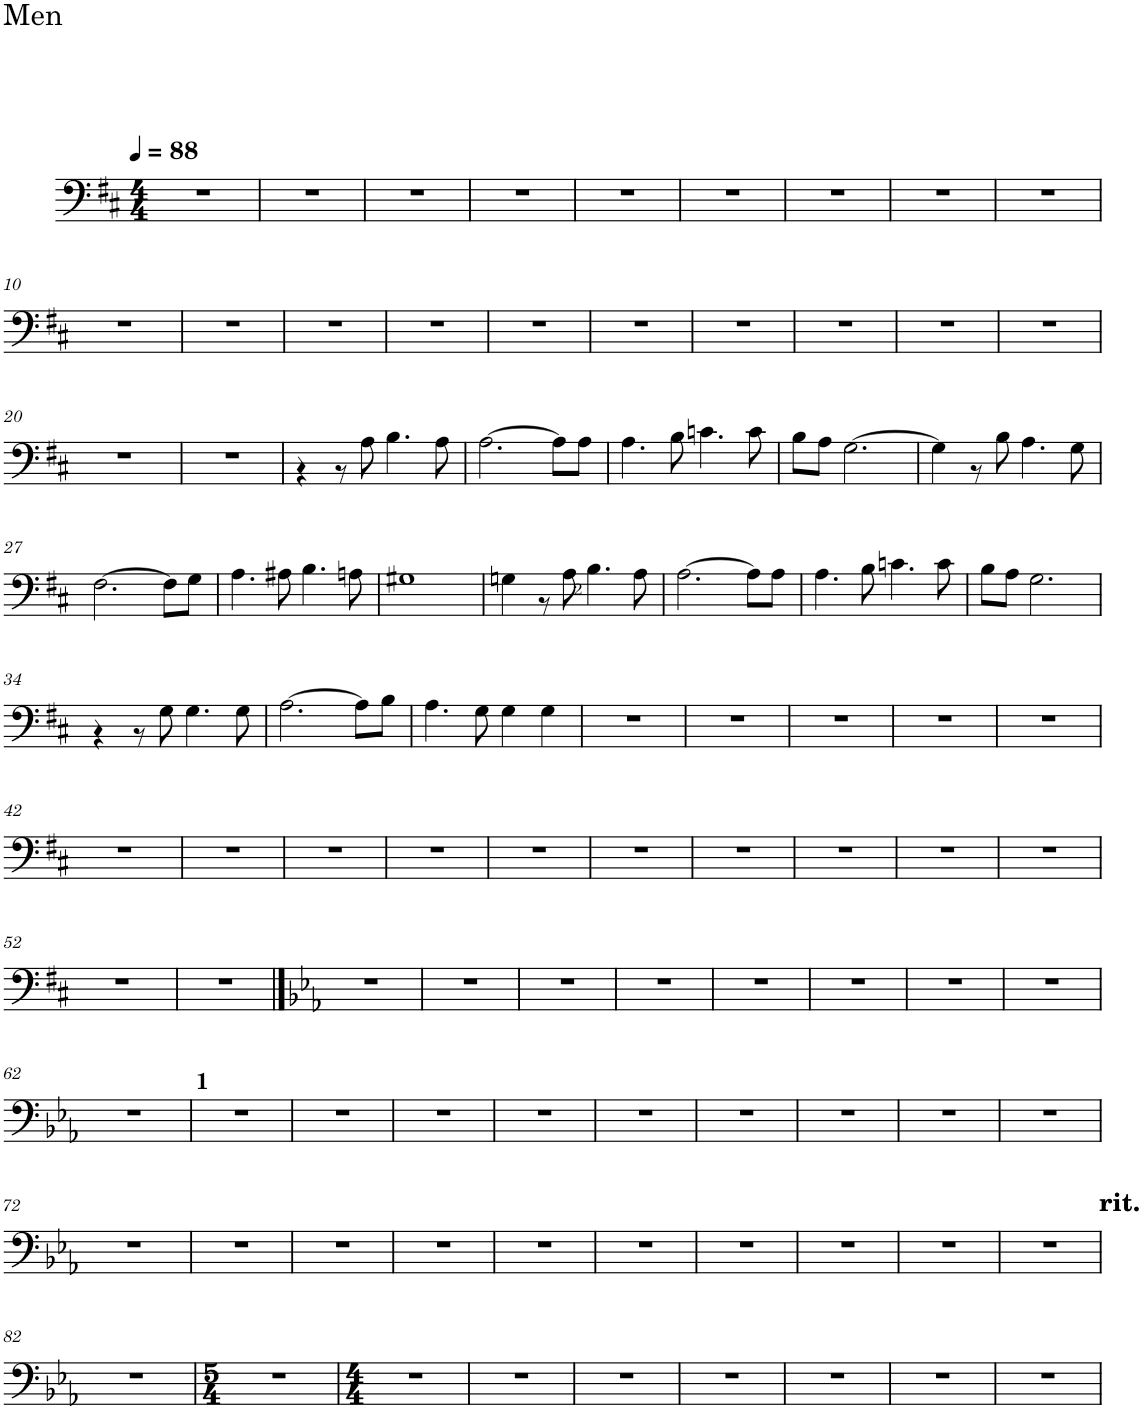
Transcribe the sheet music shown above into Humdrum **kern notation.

**kern
*part1
*staff1
*I"Men
*I'M.
*clefF4
*k[f#c#]
*M4/4
=1
1r
=2
1r
=3
1r
=4
1r
=5
1r
=6
1r
=7
1r
=8
1r
=9
1r
!!LO:LB:g=z
=10
1r
=11
1r
=12
1r
=13
1r
=14
1r
=15
1r
=16
1r
=17
1r
=18
1r
=19
1r
!!LO:LB:g=z
=20
1r
=21
1r
=22
*^
1ryy	4r
.	8r
.	8A\
.	4.B\
.	8A\
=23	=23
1ryy	[>2.A\
.	8A\L]
.	8A\J
=24	=24
1ryy	4.A\
.	8B\
.	4.cn\
.	8c\
=25	=25
1ryy	8B\L
.	8A\J
.	[>2.G\
=26	=26
1ryy	4G\]
.	8r
.	8B\
.	4.A\
.	8G\
!!LO:LB:g=z	!!
=27	=27
1ryy	[>2.F#\
.	8F#\L]
.	8G\J
=28	=28
1ryy	4.A\
.	8A#X\
.	4.B\
.	8An\
=29	=29
1ryy	1G#X
=30	=30
1ryy	4Gn\
.	8r
.	8A\
.	4.B\
.	8A\
=31	=31
1ryy	[>2.A\
.	8A\L]
.	8A\J
=32	=32
1ryy	4.A\
.	8B\
.	4.cn\
.	8c\
=33	=33
1ryy	8B\L
.	8A\J
.	2.G\
!!LO:LB:g=z	!!
=34	=34
1ryy	4r
.	8r
.	8G\
.	4.G\
.	8G\
=35	=35
1ryy	[>2.A\
.	8A\L]
.	8B\J
=36	=36
1ryy	4.A\
.	8G\
.	4G\
.	4G\
*v	*v
=37
1r
=38
1r
=39
1r
=40
1r
=41
1r
!!LO:LB:g=z
=42
1r
=43
1r
=44
1r
=45
1r
=46
1r
=47
1r
=48
1r
=49
1r
=50
1r
=51
1r
!!LO:LB:g=z
=52
1r
=53
1r
==54
*k[b-e-a-]
1r
=55
1r
=56
1r
=57
1r
=58
1r
=59
1r
=60
1r
=61
1r
!!LO:LB:g=z
=62
1r
=63
1r
=64
1r
=65
1r
=66
1r
=67
1r
=68
1r
=69
1r
=70
1r
=71
1r
!!LO:LB:g=z
=72
1r
=73
1r
=74
1r
=75
1r
=76
1r
=77
1r
=78
1r
=79
1r
=80
1r
=81
1r
!!LO:LB:g=z
=82
1r
=83
*M5/4
4%5r
=84
*M4/4
1r
=85
1r
=86
1r
=87
1r
=88
1r
=89
1r
=90
1r
=
*-
